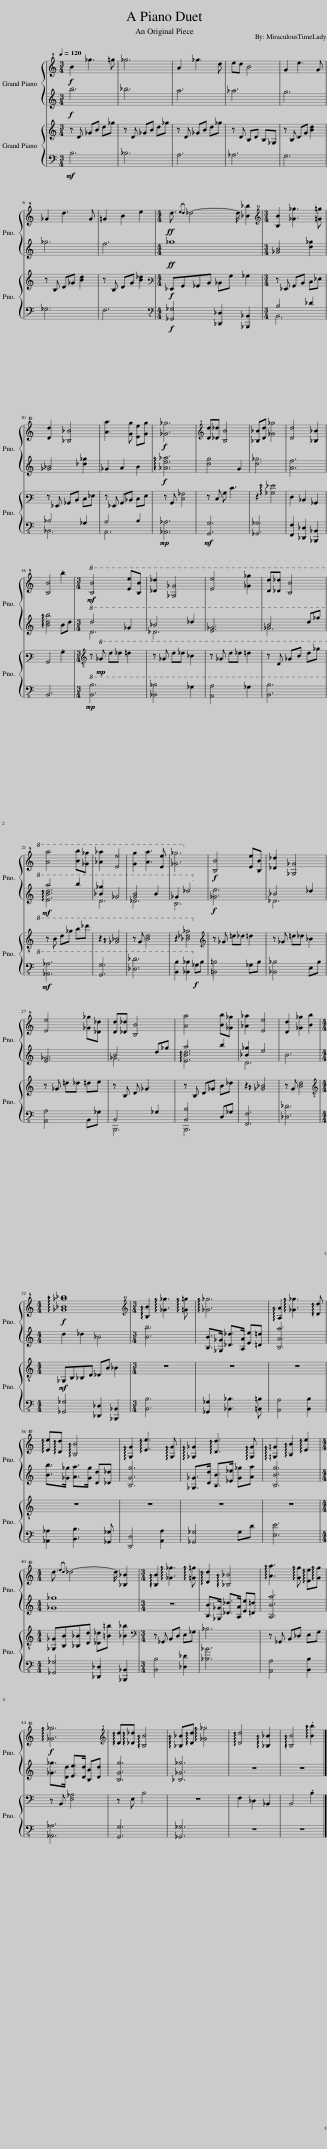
X:1
%%score { 1 | ( 2 3 ) } { 4 | ( 5 6 ) }
L:1/8
Q:1/4=120
M:3/4
I:linebreak $
K:C
V:1 treble+8
V:2 treble
V:3 treble
V:4 treble
V:5 bass
V:6 bass
V:1
!f! B2 _g3 =g | _g6 | A2 _g3 d | ed B4 | G2 e3 G |$ %5
 _G2 d3 G | =G2 B2 e2 |[M:4/4]!ff! d3/2{/ed} _d4- d/ [_B_b]2 |[M:3/4][K:treble+15] [B,B]2 [_G_g]3 [=G=g] |$ [Dd]2 [_B,_B]4 | %10
 [Aa]3 [Gg] [Ee][Gg] |!f! [_G_g]6 |[K:treble+8] [Dd][_D_d] [B,B]4 | [_B,_B][Dd] [_G_g]4 | [Dd]4 [_B,_B]2 |$ %15
 [B,B]4 .b2 |[M:3/4]!mf!!8va(! [Bb]4 [ee'][Bb] | [_d_d']2 [_G_g]4 | [ee']4 [_g_g']2 | [dd'][_d_d'] [Bb]4 |$ %20
 [aa']4 [bb'][_g_g'] | [_a_a']2 [ee']4 | [gg']2 [aa']3 [ee'] | [_g_g']6!8va)! |!f! [B,B]4 [Ee][B,B] | %25
 [_D_d]2 [_G,_G]4 |$ [Ee]4 [_G_g][_D_d] | [Dd][_D_d] [B,B]4 | [Aa]4 [Bb][_G_g] | [_A_a]2 [Ee]4 | %30
 [Dd]2 [_G_g]2 [Bb]2 |$[M:4/4]!f! !arpeggio![_G_B_g_b]8 |[M:3/4][K:treble+15] !arpeggio![B,B]2 !arpeggio![_G_g]3 !arpeggio![=G=g] | !arpeggio![_G_g]6 | !arpeggio![A,A]2 !arpeggio![_G_g]3 !arpeggio![Dd] |$ %35
 !arpeggio![Ee]!arpeggio![Dd] !arpeggio![B,B]4 | !arpeggio![G,G]2 !arpeggio![Ee]3 !arpeggio![G,G] | !arpeggio![_G,_G]2 !arpeggio![Dd]3 !arpeggio![G,G] | !arpeggio![=G,=G]2 !arpeggio![B,B]2 !arpeggio![Ee]2 |$[M:4/4] d3/2{/ed} _d4- d/ [_B,_B]2 | %40
[M:3/4] !arpeggio![B,B]2 !arpeggio![_G_g]3 !arpeggio![=G=g] | !arpeggio![Dd]2 !arpeggio![_B,_B]4 | !arpeggio![Aa]3 !arpeggio![Gg] !arpeggio![Ee]!arpeggio![Gg] |$!f! !arpeggio![_G_g]6 |[K:treble+8] !arpeggio![Dd]!arpeggio![_D_d] !arpeggio![B,B]4 | %45
 !arpeggio![_B,_B]!arpeggio![Dd] !arpeggio![_G_g]4 | !arpeggio![Dd]4 !arpeggio![_B,_B]2 | !arpeggio![B,B]4 !arpeggio!.[Bb]2 |] %48
V:2
!f! b6 | _b6 | a6 | _a6 | g6 |$ %5
 _g6 | f6 |[M:4/4]!ff! _g8 |[M:3/4] [_GB]4 [d_g]2 |$ [_G_B]4 [_d_g]2 | %10
 _G2 A2 B2 |!f! !arpeggio![_Ae_a]6 | [dg]4 G2 | [d_g]6 | [Af]6 |$ %15
 !arpeggio![Bdb]4 Bd |[M:3/4]!8va(! d'4 _g2 | _b4 _d'2 | [e_g]6 | b4 d'_g' |$ %20
!mf! !arpeggio![ebd']6 | [_b_g']2 _g4 | [gb]4 b2 | _g2 _d'4!8va)! |!f! [_Ge]6 | %25
 _B4 _d2 |$ [E_G]6 | B4 d_g | !arpeggio![EBd]6 | [_B_g]2 e4 | %30
 B6 |$[M:4/4] d2 _d2 _B4 |[M:3/4] [Bb]6 | [B,B]>[_G,_G] [_D_d]>[A,A] [Ee][=D=d] | [B,Aa]6 |$ %35
 [Bb]>[_G_g] [Aa]>[Gg] [Dd][_D_d] | [B,Gg]6 | [_G,_G]>[Dd] [B,B]>[_E_e] [G_g][Aa] | [B,Bg]6 |$[M:4/4] [_G_g]8 | %40
[M:3/4] z6 | [B,B]>[_G,_G] [_D_d]>[A,A] [Ee][=D=d] | [A,Ba]6 |$ [_G_g]>[Dd] [Ee]>[Dd] [B,B][Dd] | [B,Gg]6 | %45
 [_B,_G_g]6 | z6 | z6 |] %48
V:3
 x6 | x6 | x6 | x6 | x6 |$ %5
 x6 | x6 |[M:4/4] x8 |[M:3/4] x6 |$ x6 | %10
 x6 | x6 | x6 | x6 | x6 |$ %15
 x6 |[M:3/4]!8va(! d6 | _d6 | x6 | _g6 |$ %20
 a'4 b'2 | d6 | _d6 | B6!8va)! | x6 | %25
 _D6 |$ x6 | _G6 | a4 b2 | D6 | %30
 x6 |$[M:4/4] x8 |[M:3/4] x6 | x6 | x6 |$ %35
 x6 | x6 | x6 | x6 |$[M:4/4] x8 | %40
[M:3/4] x6 | x6 | x6 |$ x6 | x6 | %45
 x6 | x6 | x6 |] %48
V:4
 z D _GB d_g | z D _GB d_g | z D _GB d_g | z D B,D B,_G, | z B, DG [Bd]2 |$ %5
 z B, D_G [Bd]2 | z B, DG [B_d]2 |[M:4/4][K:bass3]!f! _G,,B,,_B,,D, _D,B, _B,2 |[M:3/4] z _G,, B,,D, E,_G, |$ z _G,, _B,,D, E,_G, | %10
 z _G,, B,,_D, E,G, | z B,, [E,_A,]4 | z E, B, E3 | z2 !arpeggio![_B,_G]4 | F,2 _D,2 _B,,2 |$ %15
 B,,4 .B,2 |[M:3/4][K:treble-8] z!mp!!8va(! _g d'_d' =d'2 | z _g d'_d' _b2 | z _g d'_d' =d'2 | z d _gb d'_g' |$ %20
 z b d'_g' b'_d'' | z2 !arpeggio![_g_b]4 | z g [bd']4 | z2 [_b_d'_g']4!8va)! |[K:treble] z _G =d_d =d2 | %25
 z _G =d_d _B2 |$ z _G =d_d =de | z B, D _G3 | z B, D_G B_d | z2 !arpeggio![_G_B]4 | %30
 z G [Bd]4 |$[M:4/4][K:treble-8]!mf! _G,B,_B,D _DB _B2 |[M:3/4] z6 | z6 | z6 |$ %35
 z6 | z6 | z6 | z6 |$[M:4/4] [_G,_G][B,B][_B,_B][Dd] [_D_d][=B=b] [_B_b]2 | %40
[M:3/4][K:bass] z _G,, B,,D, E,_G, | _B,6 | z _G,, B,,_D, E,G, |$ z B,, [E,_A,]4 | z E, B,4 | %45
 z6 | F,2 _D,2 _B,,2 | B,,4 .B,2 |] %48
V:5
!mf! B,6 | _B,6 | A,6 | _A,6 | G,6 |$ %5
 _G,6 | F,6 |[M:4/4][K:bass-8]!f! [_G,,_G,]4 [_D,,_D,]2 [_B,,,_B,,]2 |[M:3/4] B,4 _D2 |$ _B,4 _G,2 | %10
 A,4 B,2 |!mp! [_A,,_A,]6 |!mf! [G,,G,]6 | [_G,,_G,]6 | [F,,F,]2 [_D,,_D,]2 [_B,,,_B,,]2 |$ %15
 B,,6 |[M:3/4]!mp!!8va(! [B,B]6 | [_B,_B]4 _G2 | [A,A]4 _G2 | [B,B]6 |$ %20
!mf! [_A,_A]6 | [G,G]6 | [_D_d]6 | [B,B]2 [_B,_B]2!8va)!!f! _G,B, | [=B,,=B,]4 _G,B, | %25
 [_B,,_B,]4 E,B, |$ [A,,A,]4 B,,_G, | B,,4 _G,2 | [B,,B,]4 D,_G, | [F,,F,]6 | %30
 [_D,_D]6 |$[M:4/4] [_G,,_G,]4 [_D,,_D,]2 [_B,,,_B,,]2 |[M:3/4] [B,,B,]6 | [_G,,_G,]2 [_B,,_B,]3 [=B,,=B,] | [A,,A,]4 [B,,B,]2 |$ %35
 [_A,,_A,]2 [B,,B,]3 [_G,,_G,] | [D,,D,]4 [A,,A,]2 | [_G,,_G,]4 G,D | [E,E]6 |$[M:4/4] [_G,,_G,]4 [_D,,_D,]2 [_B,,,_B,,]2 | %40
[M:3/4] [B,,B,]4 [_D,_D]2 | [_B,_B]6 | [A,,A,]4 [B,,B,]2 |$ [_A,,_A,]6 | [G,,G,]6 | %45
 [_G,,_G,]6 | z6 | z6 |] %48
V:6
 x6 | x6 | x6 | x6 | x6 |$ %5
 x6 | x6 |[M:4/4][K:bass-8] x8 |[M:3/4] B,,6 |$ _B,,6 | %10
 A,,6 | x6 | x6 | x6 | x6 |$ %15
 x6 |[M:3/4]!8va(! x6 | x6 | x6 | x6 |$ %20
 x6 | x6 | x6 | x4!8va)! x2 | x6 | %25
 x6 |$ x6 | B,,,6 | B,,,6 | x6 | %30
 x6 |$[M:4/4] x8 |[M:3/4] x6 | x6 | x6 |$ %35
 x6 | x6 | x6 | x6 |$[M:4/4] x8 | %40
[M:3/4] x6 | x6 | x6 |$ x6 | x6 | %45
 x6 | x6 | x6 |] %48
